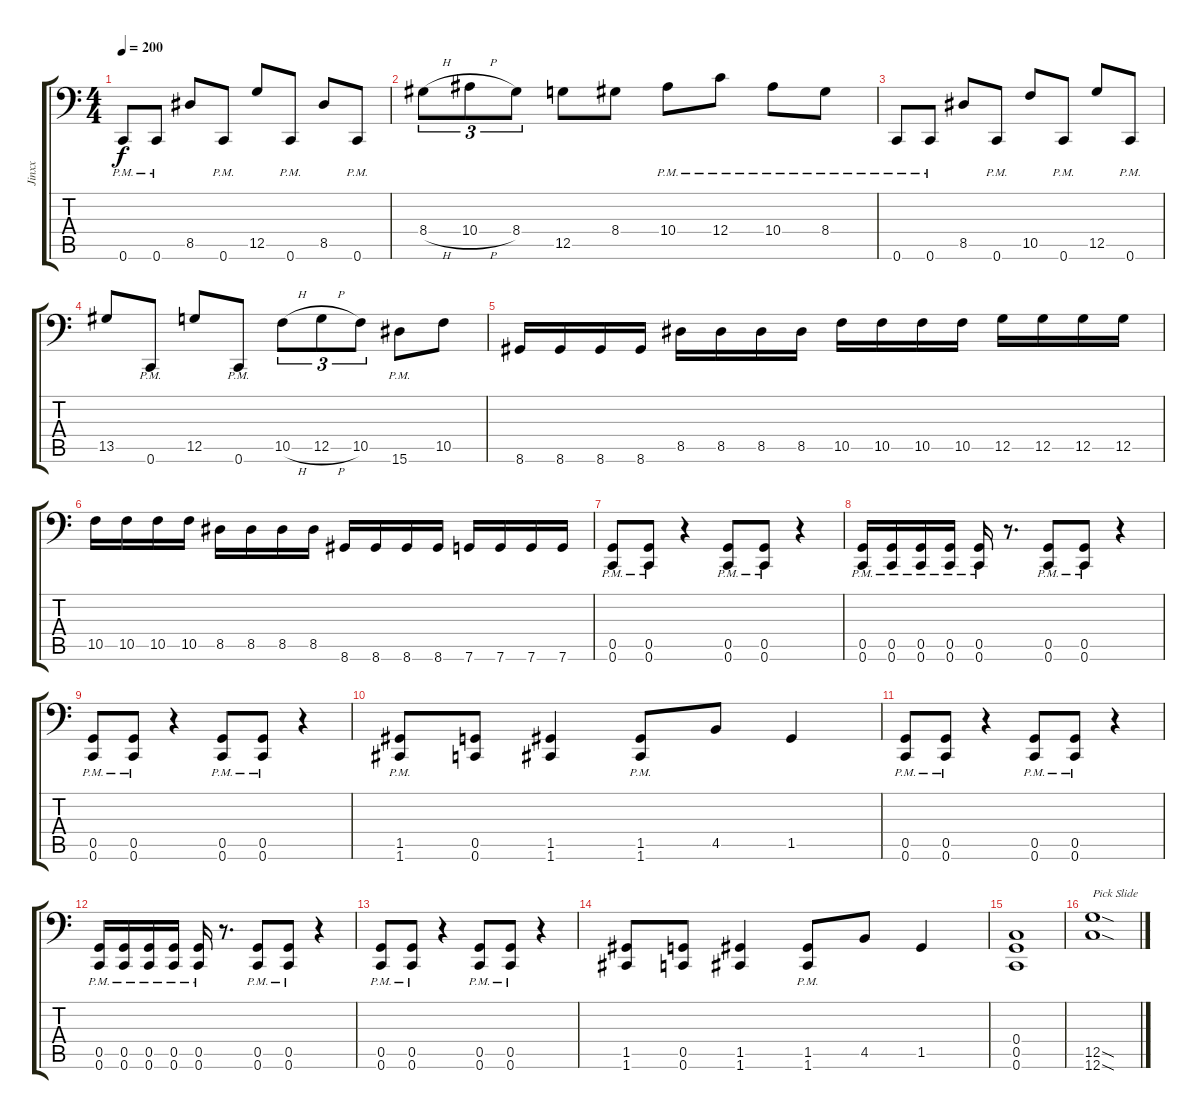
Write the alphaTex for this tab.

\track ("Jinxx" "Jinxx") {instrument distortionguitar}
\staff {score tabs}
\tuning (D3 A2 F2 C2 G1 C1) {hide}
\ts (4 4)
\tempo 200
\clef f4
\ks c
0.6{pm}.8{dy f} 0.6{pm}.8 8.5.8 0.6{pm}.8 12.5.8 0.6{pm}.8 8.5.8 0.6{pm}.8 |
8.4{h}.8{tu (3 2)} 10.4{h}.8{tu (3 2)} 8.4.8{tu (3 2)} 12.5.8 8.4.8 10.4{pm}.8 12.4{pm}.8 10.4{pm}.8 8.4{pm}.8 |
0.6{pm}.8 0.6{pm}.8 8.5.8 0.6{pm}.8 10.5.8 0.6{pm}.8 12.5.8 0.6{pm}.8 |
13.5.8 0.6{pm}.8 12.5.8 0.6{pm}.8 10.5{h}.8{tu (3 2)} 12.5{h}.8{tu (3 2)} 10.5.8{tu (3 2)} 15.6{pm}.8 10.5.8 |
8.6.16 8.6.16 8.6.16 8.6.16 8.5.16 8.5.16 8.5.16 8.5.16 10.5.16 10.5.16 10.5.16 10.5.16 12.5.16 12.5.16 12.5.16 12.5.16 |
10.5.16 10.5.16 10.5.16 10.5.16 8.5.16 8.5.16 8.5.16 8.5.16 8.6.16 8.6.16 8.6.16 8.6.16 7.6.16 7.6.16 7.6.16 7.6.16 |
(0.5{pm} 0.6{pm}).8 (0.5{pm} 0.6{pm}).8 r.4 (0.5{pm} 0.6{pm}).8 (0.5{pm} 0.6{pm}).8 r.4 |
(0.5{pm} 0.6{pm}).16 (0.5{pm} 0.6{pm}).16 (0.5{pm} 0.6{pm}).16 (0.5{pm} 0.6{pm}).16 (0.5{pm} 0.6{pm}).16 r.8{d} (0.5{pm} 0.6{pm}).8 (0.5{pm} 0.6{pm}).8 r.4 |
(0.5{pm} 0.6{pm}).8 (0.5{pm} 0.6{pm}).8 r.4 (0.5{pm} 0.6{pm}).8 (0.5{pm} 0.6{pm}).8 r.4 |
(1.5{pm} 1.6{pm}).8 (0.5 0.6).8 (1.5 1.6).4 (1.5{pm} 1.6{pm}).8 4.5.8 1.5.4 |
(0.5{pm} 0.6{pm}).8 (0.5{pm} 0.6{pm}).8 r.4 (0.5{pm} 0.6{pm}).8 (0.5{pm} 0.6{pm}).8 r.4 |
(0.5{pm} 0.6{pm}).16 (0.5{pm} 0.6{pm}).16 (0.5{pm} 0.6{pm}).16 (0.5{pm} 0.6{pm}).16 (0.5{pm} 0.6{pm}).16 r.8{d} (0.5{pm} 0.6{pm}).8 (0.5{pm} 0.6{pm}).8 r.4 |
(0.5{pm} 0.6{pm}).8 (0.5{pm} 0.6{pm}).8 r.4 (0.5{pm} 0.6{pm}).8 (0.5{pm} 0.6{pm}).8 r.4 |
(1.5 1.6).8 (0.5 0.6).8 (1.5 1.6).4 (1.5{pm} 1.6{pm}).8 4.5.8 1.5.4 |
(0.4 0.5 0.6).1 |
(12.5{sod} 12.6{sod}).1{txt "Pick Slide"}
